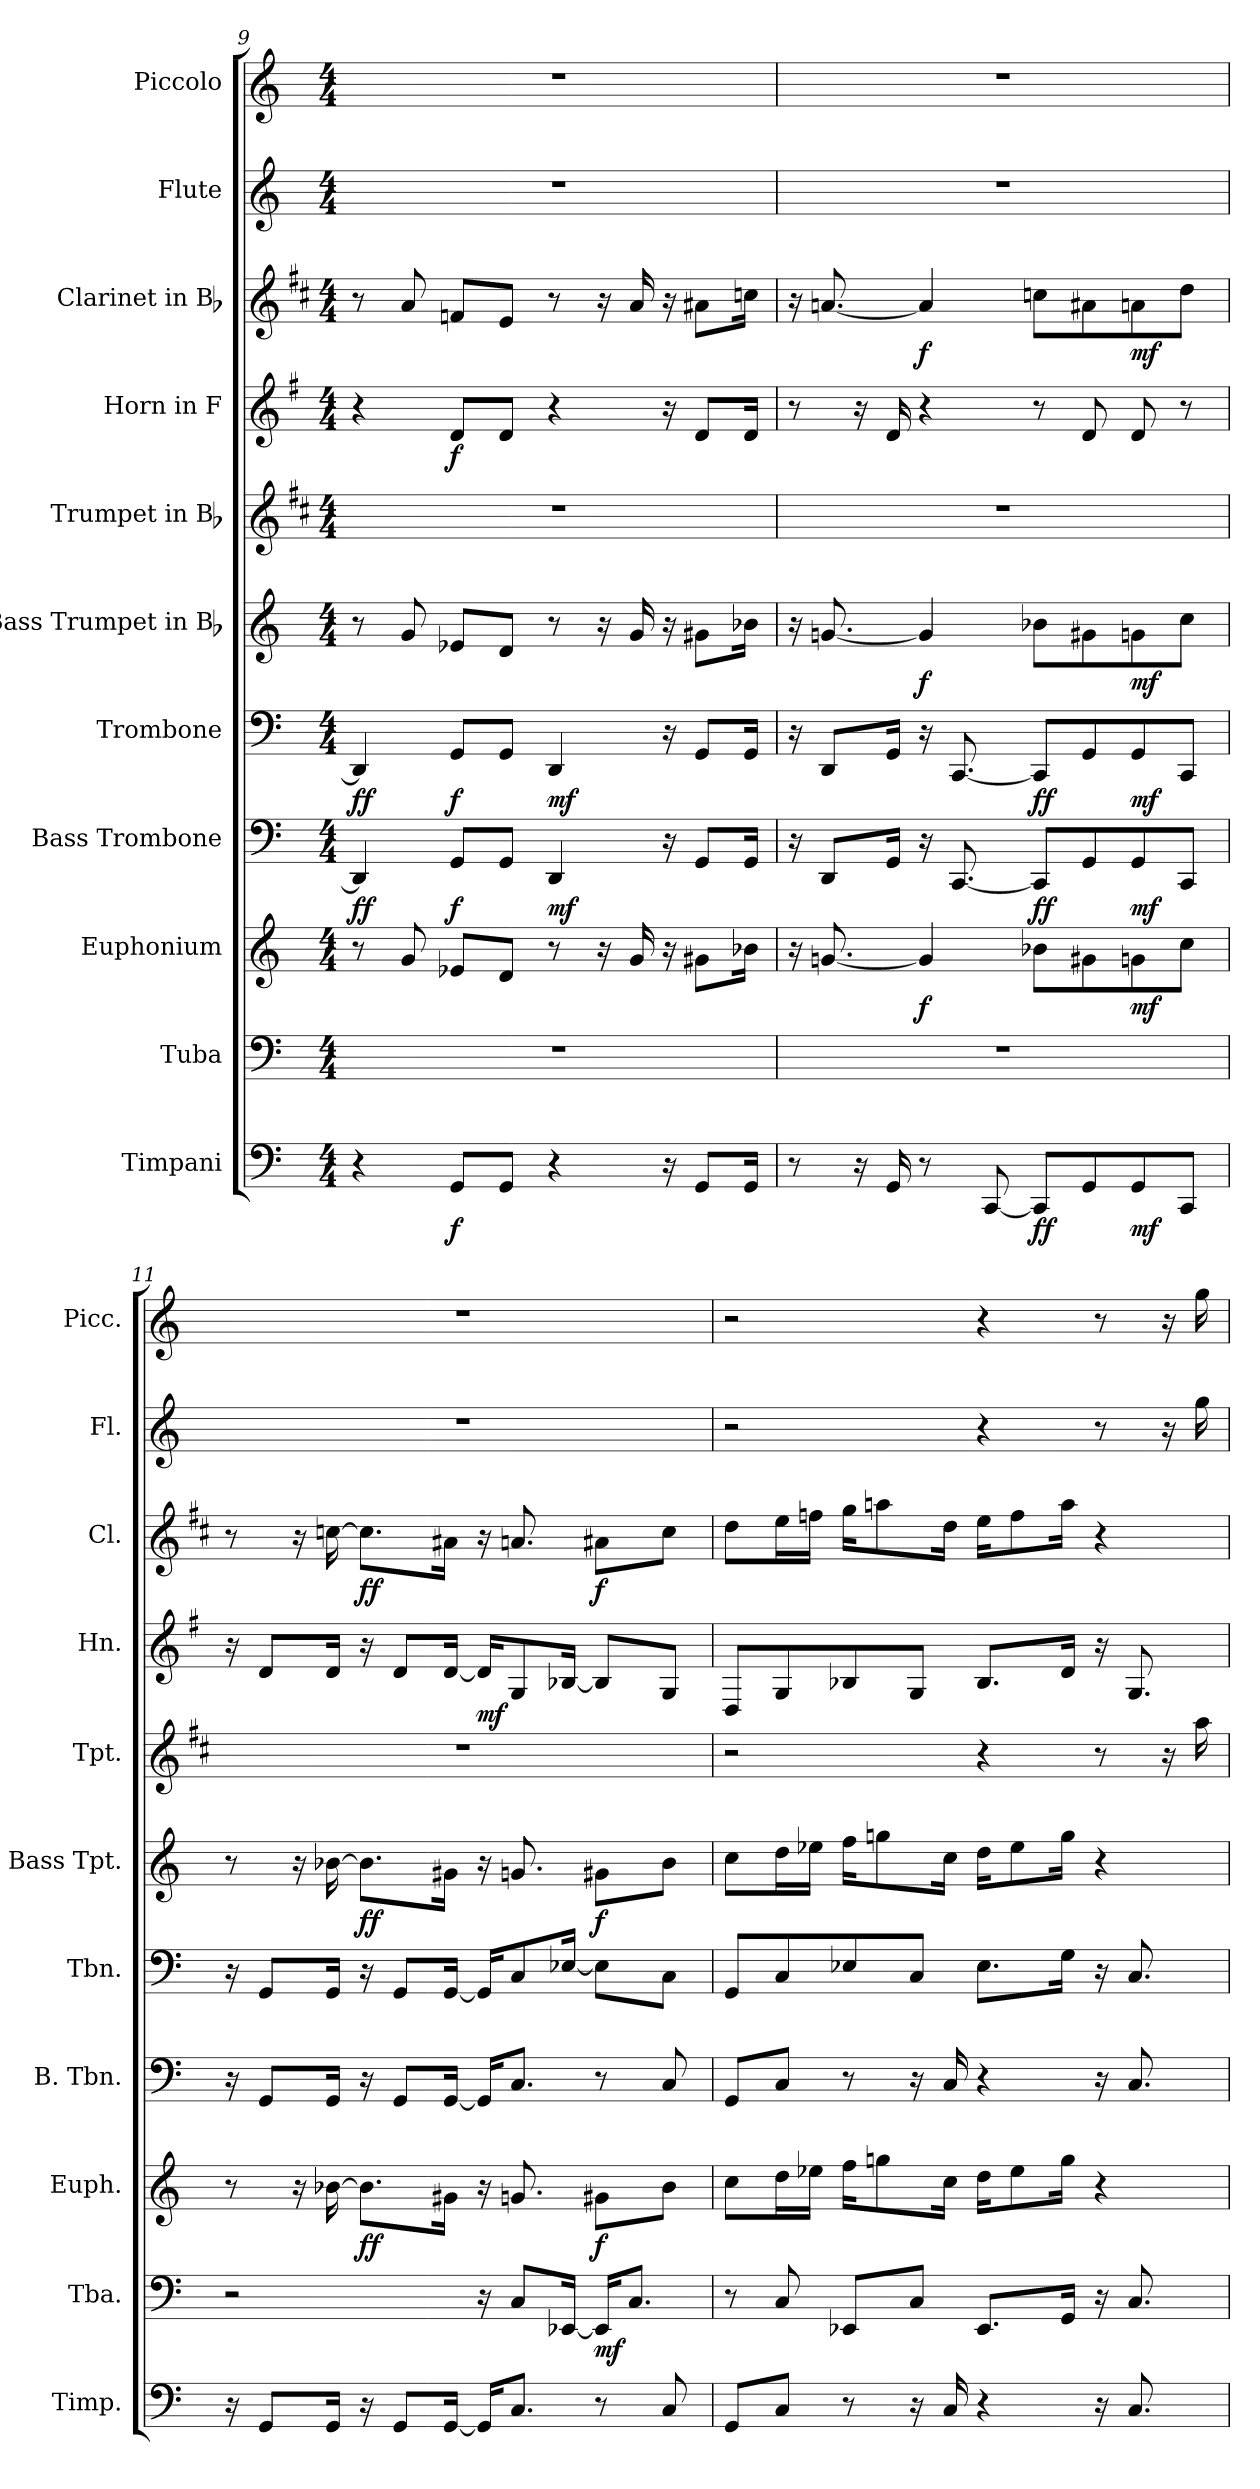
**kern	**dynam	**kern	**dynam	**kern	**dynam	**kern	**dynam	**kern	**dynam	**kern	**dynam	**kern	**kern	**dynam	**kern	**dynam	**kern	**kern
*part11	*part11	*part10	*part10	*part9	*part9	*part8	*part8	*part7	*part7	*part6	*part6	*part5	*part4	*part4	*part3	*part3	*part2	*part1
*staff11	*staff11	*staff10	*staff10	*staff9	*staff9	*staff8	*staff8	*staff7	*staff7	*staff6	*staff6	*staff5	*staff4	*staff4	*staff3	*staff3	*staff2	*staff1
*I"Timpani	*	*I"Tuba	*	*I"Euphonium	*	*I"Bass Trombone	*	*I"Trombone	*	*I"Bass Trumpet in Bb	*	*I"Trumpet in Bb	*I"Horn in F	*	*I"Clarinet in Bb	*	*I"Flute	*I"Piccolo
*I'Timp.	*	*I'Tba.	*	*I'Euph.	*	*I'B. Tbn.	*	*I'Tbn.	*	*I'Bass Tpt.	*	*I'Tpt.	*I'Hn.	*	*I'Cl.	*	*I'Fl.	*I'Picc.
*clefF4	*	*clefF4	*	*clefG2	*	*clefF4	*	*clefF4	*	*clefG2	*	*clefG2	*clefG2	*	*clefG2	*	*clefG2	*clefG2
*	*	*	*	*ITrd8c14	*	*	*	*	*	*ITrd8c14	*	*ITrd1c2	*ITrd4c7	*	*ITrd1c2	*	*	*ITrd-7c-12
*k[]	*	*k[]	*	*k[]	*	*k[]	*	*k[]	*	*k[]	*	*k[]	*k[]	*	*k[]	*	*k[]	*k[]
*C:	*	*C:	*	*C:	*	*C:	*	*C:	*	*C:	*	*C:	*C:	*	*C:	*	*C:	*C:
*M4/4	*	*M4/4	*	*M4/4	*	*M4/4	*	*M4/4	*	*M4/4	*	*M4/4	*M4/4	*	*M4/4	*	*M4/4	*M4/4
=9	=9	=9	=9	=9	=9	=9	=9	=9	=9	=9	=9	=9	=9	=9	=9	=9	=9	=9
4r	.	1r	.	8r	.	4DDi/]	ff	4DDi/]	ff	8r	.	1r	4r	.	8r	.	1r	1r
.	.	.	.	8Gi/	.	.	.	.	.	8Gi/	.	.	.	.	8gi/	.	.	.
8GGi/L	f	.	.	8E-Xi/L	.	8GGi/L	f	8GGi/L	f	8E-Xi/L	.	.	8Gi/L	f	8e-Xi/L	.	.	.
8GGi/J	.	.	.	8Di/J	.	8GGi/J	.	8GGi/J	.	8Di/J	.	.	8Gi/J	.	8di/J	.	.	.
4r	.	.	.	8r	.	4DDi/	mf	4DDi/	mf	8r	.	.	4r	.	8r	.	.	.
.	.	.	.	16r	.	.	.	.	.	16r	.	.	.	.	16r	.	.	.
.	.	.	.	16Gi/	.	.	.	.	.	16Gi/	.	.	.	.	16gi/	.	.	.
16r	.	.	.	16r	.	16r	.	16r	.	16r	.	.	16r	.	16r	.	.	.
8GGi/L	.	.	.	8G#Xi\L	.	8GGi/L	.	8GGi/L	.	8G#Xi\L	.	.	8Gi/L	.	8g#Xi\L	.	.	.
16GGi/Jk	.	.	.	16B-Xi\Jk	.	16GGi/Jk	.	16GGi/Jk	.	16B-Xi\Jk	.	.	16Gi/Jk	.	16b-Xi\Jk	.	.	.
!!LO:PB:g=z
=10	=10	=10	=10	=10	=10	=10	=10	=10	=10	=10	=10	=10	=10	=10	=10	=10	=10	=10
8r	.	1r	.	16r	.	16r	.	16r	.	16r	.	1r	8r	.	16r	.	1r	1r
.	.	.	.	[8.Gni/	.	8DDi/L	.	8DDi/L	.	[8.Gni/	.	.	.	.	[8.gni/	.	.	.
16r	.	.	.	.	.	.	.	.	.	.	.	.	16r	.	.	.	.	.
16GGi/	.	.	.	.	.	16GGi/Jk	.	16GGi/Jk	.	.	.	.	16Gi/	.	.	.	.	.
8r	.	.	.	4Gi/]	f	16r	.	16r	.	4Gi/]	f	.	4r	.	4gi/]	f	.	.
.	.	.	.	.	.	[8.CCi/	.	[8.CCi/	.	.	.	.	.	.	.	.	.	.
[8CCi/	.	.	.	.	.	.	.	.	.	.	.	.	.	.	.	.	.	.
8CCi/L]	ff	.	.	8B-Xi\L	.	8CCi/L]	ff	8CCi/L]	ff	8B-Xi\L	.	.	8r	.	8b-Xi\L	.	.	.
8GGi/	.	.	.	8G#Xi\	.	8GGi/	.	8GGi/	.	8G#Xi\	.	.	8Gi/	.	8g#Xi\	.	.	.
8GGi/	mf	.	.	8Gni\	mf	8GGi/	mf	8GGi/	mf	8Gni\	mf	.	8Gi/	.	8gni\	mf	.	.
8CCi/J	.	.	.	8ci\J	.	8CCi/J	.	8CCi/J	.	8ci\J	.	.	8r	.	8cci\J	.	.	.
=11	=11	=11	=11	=11	=11	=11	=11	=11	=11	=11	=11	=11	=11	=11	=11	=11	=11	=11
16r	.	2r	.	8r	.	16r	.	16r	.	8r	.	1r	16r	.	8r	.	1r	1r
8GGi/L	.	.	.	.	.	8GGi/L	.	8GGi/L	.	.	.	.	8Gi/L	.	.	.	.	.
.	.	.	.	16r	.	.	.	.	.	16r	.	.	.	.	16r	.	.	.
16GGi/Jk	.	.	.	[16B-Xi\	.	16GGi/Jk	.	16GGi/Jk	.	[16B-Xi\	.	.	16Gi/Jk	.	[16b-Xi\	.	.	.
16r	.	.	.	8.B-i\L]	ff	16r	.	16r	.	8.B-i\L]	ff	.	16r	.	8.b-i\L]	ff	.	.
8GGi/L	.	.	.	.	.	8GGi/L	.	8GGi/L	.	.	.	.	8Gi/L	.	.	.	.	.
[16GGi/Jk	.	.	.	16G#Xi\Jk	.	[16GGi/Jk	.	[16GGi/Jk	.	16G#Xi\Jk	.	.	[16Gi/Jk	.	16g#Xi\Jk	.	.	.
16GGi/KL]	.	16r	.	16r	.	16GGi/KL]	.	16GGi/KL]	.	16r	.	.	16Gi/KL]	mf	16r	.	.	.
8.Ci/J	.	8Ci/L	.	8.Gni/	.	8.Ci/J	.	8Ci/	.	8.Gni/	.	.	8Ci/	.	8.gni/	.	.	.
.	.	[16EE-Xi/Jk	.	.	.	.	.	[16E-Xi/Jk	.	.	.	.	[16E-Xi/Jk	.	.	.	.	.
8r	.	16EE-i/KL]	mf	8G#Xi\L	f	8r	.	8E-i\L]	.	8G#Xi\L	f	.	8E-i/L]	.	8g#Xi\L	f	.	.
.	.	8.Ci/J	.	.	.	.	.	.	.	.	.	.	.	.	.	.	.	.
8Ci/	.	.	.	8B-i\J	.	8Ci/	.	8Ci\J	.	8B-i\J	.	.	8Ci/J	.	8b-i\J	.	.	.
=12	=12	=12	=12	=12	=12	=12	=12	=12	=12	=12	=12	=12	=12	=12	=12	=12	=12	=12
8GGi/L	.	8r	.	8ci\L	.	8GGi/L	.	8GGi/L	.	8ci\L	.	2r	8GGi/L	.	8cci\L	.	2r	2r
8Ci/J	.	8Ci/	.	16di\L	.	8Ci/J	.	8Ci/	.	16di\L	.	.	8Ci/	.	16ddi\L	.	.	.
.	.	.	.	16e-Xi\JJ	.	.	.	.	.	16e-Xi\JJ	.	.	.	.	16ee-Xi\JJ	.	.	.
8r	.	8EE-Xi/L	.	16fi\KL	.	8r	.	8E-Xi/	.	16fi\KL	.	.	8E-Xi/	.	16ffi\KL	.	.	.
.	.	.	.	8gni\	.	.	.	.	.	8gni\	.	.	.	.	8ggni\	.	.	.
16r	.	8Ci/J	.	.	.	16r	.	8Ci/J	.	.	.	.	8Ci/J	.	.	.	.	.
16Ci/	.	.	.	16ci\Jk	.	16Ci/	.	.	.	16ci\Jk	.	.	.	.	16cci\Jk	.	.	.
4r	.	8.EE-i/L	.	16di\KL	.	4r	.	8.E-i\L	.	16di\KL	.	4r	8.E-i/L	.	16ddi\KL	.	4r	4r
.	.	.	.	8e-i\	.	.	.	.	.	8e-i\	.	.	.	.	8ee-i\	.	.	.
.	.	16GGi/Jk	.	16gi\Jk	.	.	.	16Gi\Jk	.	16gi\Jk	.	.	16Gi/Jk	.	16ggi\Jk	.	.	.
16r	.	16r	.	4r	.	16r	.	16r	.	4r	.	8r	16r	.	4r	.	8r	8r
8.Ci/	.	8.Ci/	.	.	.	8.Ci/	.	8.Ci/	.	.	.	.	8.Ci/	.	.	.	.	.
.	.	.	.	.	.	.	.	.	.	.	.	16r	.	.	.	.	16r	16r
.	.	.	.	.	.	.	.	.	.	.	.	16ggi\	.	.	.	.	16ggi\	16gggi\
=	=	=	=	=	=	=	=	=	=	=	=	=	=	=	=	=	=	=
*-	*-	*-	*-	*-	*-	*-	*-	*-	*-	*-	*-	*-	*-	*-	*-	*-	*-	*-
